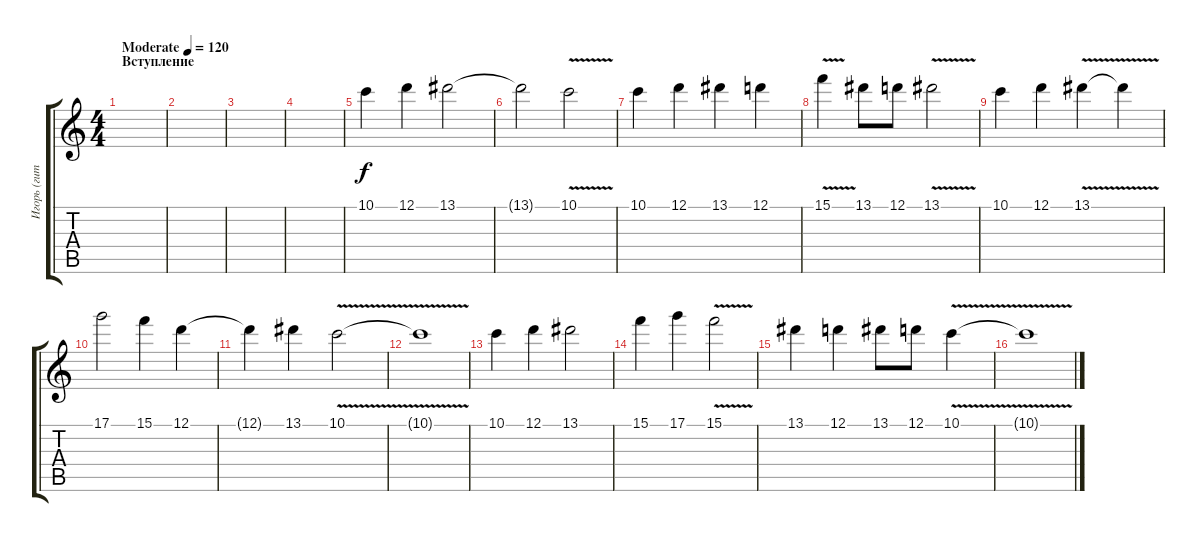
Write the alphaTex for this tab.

\track ("Игорь (гитара 1)/деревянные (флейта,клар" "Игорь (гит") {instrument overdrivenguitar}
\staff {score tabs}
\tuning (D4 A3 F3 C3 G2 C2) {hide}
\ts (4 4)
\section ("" "Вступление")
\tempo (120 "Moderate")
\clef g2
\ks c
|
|
|
|
10.1.4{instrument flute} 12.1.4 13.1.2 |
13.1{t}.2 10.1{v}.2 |
10.1.4 12.1.4 13.1.4 12.1.4 |
15.1{v}.4 13.1.8 12.1.8 13.1{v}.2 |
10.1.4 12.1.4 13.1{v}.4 13.1{t}.4 |
17.1.2 15.1.4 12.1.4 |
12.1{t}.4 13.1.4 10.1{v}.2 |
10.1{t}.1 |
10.1.4{volume 10} 12.1.4 13.1.2 |
15.1.4 17.1.4 15.1{v}.2 |
13.1.4 12.1.4 13.1.8 12.1.8 10.1{v}.4 |
10.1{t}.1
